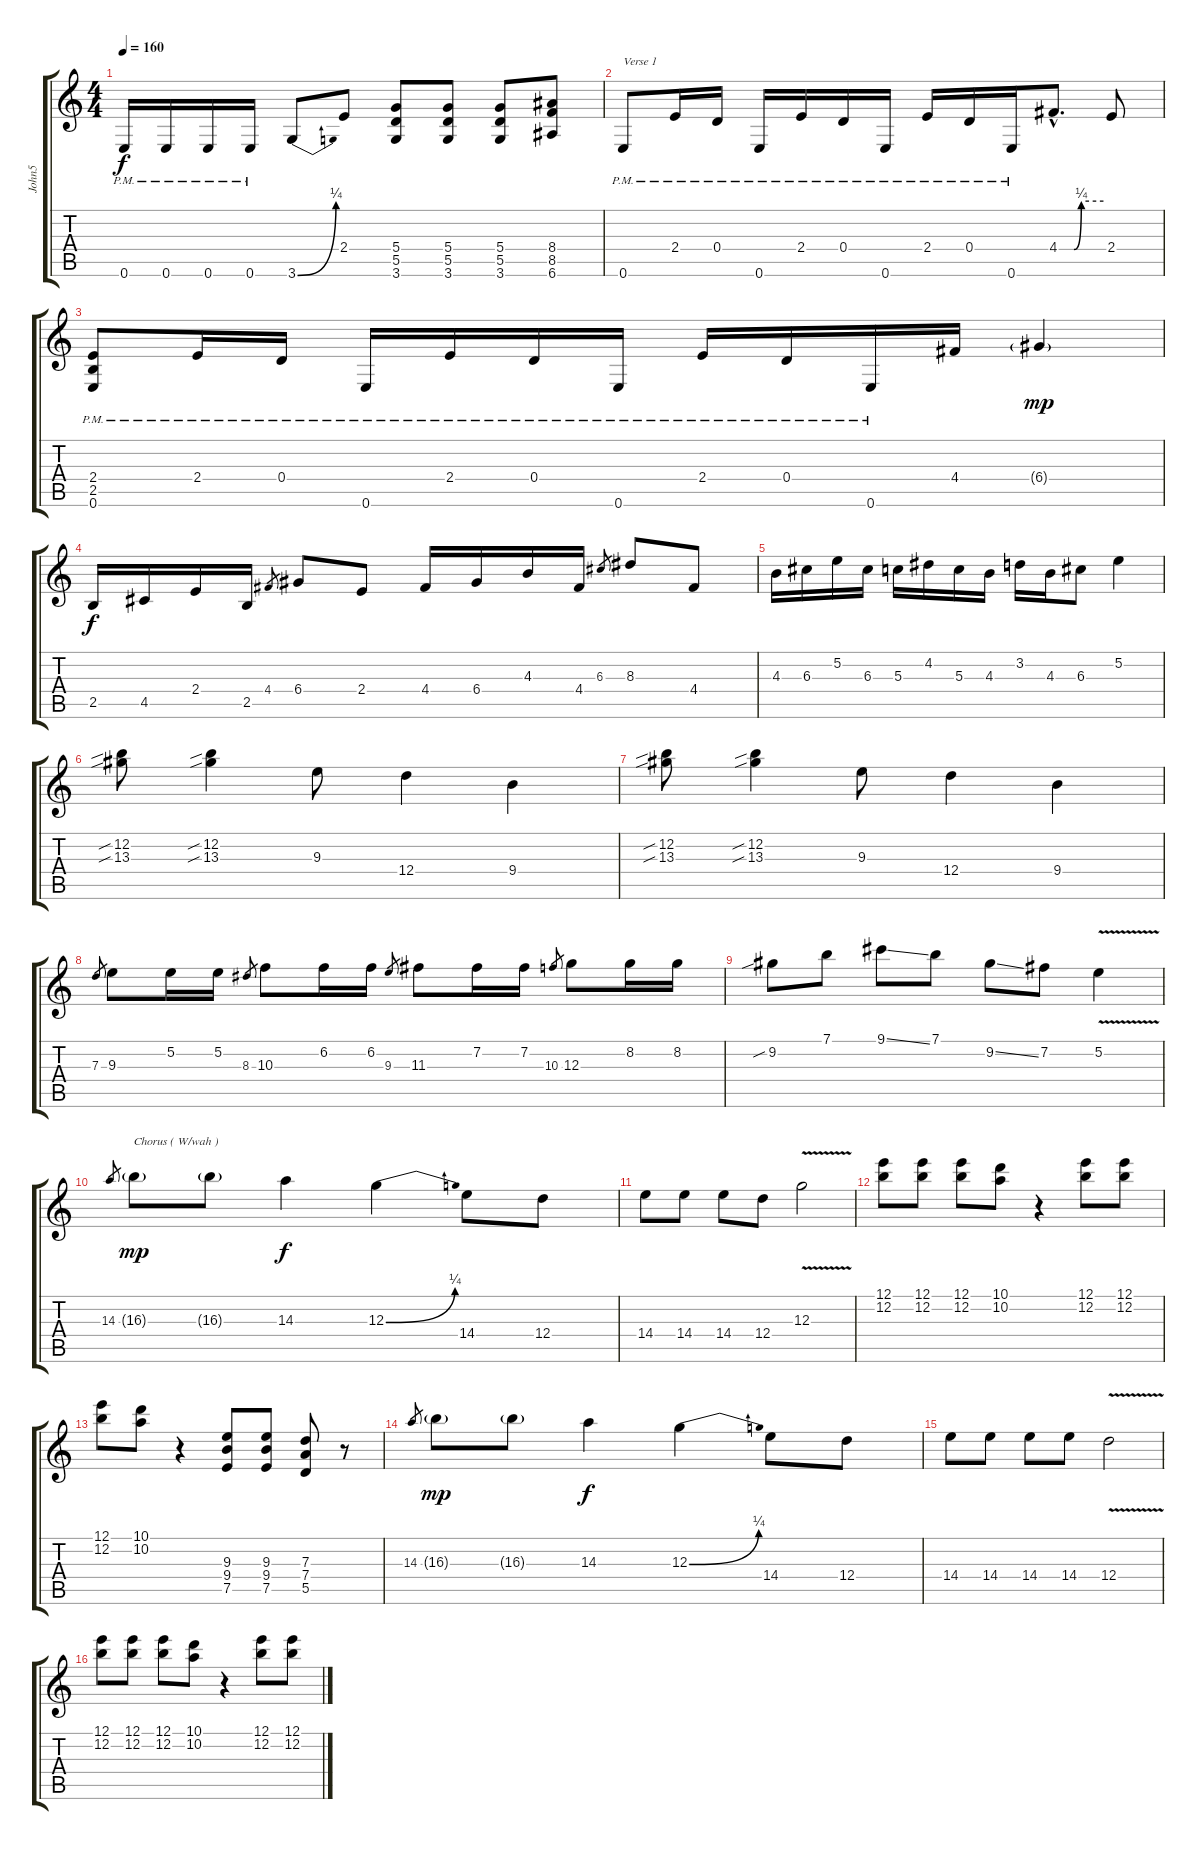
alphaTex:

\track ("John5" "John5") {instrument distortionguitar}
\staff {score tabs}
\tuning (E4 B3 G3 D3 A2 E2) {hide}
\ts (4 4)
\tempo 160
\clef g2
\ks c
0.6{pm}.16{dy f} 0.6{pm}.16 0.6{pm}.16 0.6{pm}.16 3.6{be (bend 0 0 60 1)}.8 2.4.8 (5.4 5.5 3.6).8 (5.4 5.5 3.6).8 (5.4 5.5 3.6).8 (8.4 8.5 6.6).8 |
0.6{pm}.8{txt "Verse 1"} 2.4{pm}.16 0.4{pm}.16 0.6{pm}.16 2.4{pm}.16 0.4{pm}.16 0.6{pm}.16 2.4{pm}.16 0.4{pm}.16 0.6{pm}.16 4.4{be (custom 0 0 20 0 30 1 60 1) hac}.8{d} 2.4.8 |
(2.4 2.5 0.6{pm}).8 2.4{pm}.16 0.4{pm}.16 0.6{pm}.16 2.4{pm}.16 0.4{pm}.16 0.6{pm}.16 2.4{pm}.16 0.4{pm}.16 0.6{pm}.16 4.4.16 6.4{g}.4{dy mp} |
2.5.16{dy f} 4.5.16 2.4.16 2.5.16 4.4.8{gr} 6.4.8 2.4.8 4.4.16 6.4.16 4.3.16 4.4.16 6.3.8{gr} 8.3.8 4.4.8 |
4.3.16 6.3.16 5.2.16 6.3.16 5.3.16 4.2.16 5.3.16 4.3.16 3.2.16 4.3.16 6.3.8 5.2.4 |
(12.2{sib} 13.3{sib}).8 (12.2{sib} 13.3{sib}).4 9.3.8 12.4.4 9.4.4 |
(12.2{sib} 13.3{sib}).8 (12.2{sib} 13.3{sib}).4 9.3.8 12.4.4 9.4.4 |
7.3.8{gr} 9.3.8 5.2.16 5.2.16 8.3.8{gr} 10.3.8 6.2.16 6.2.16 9.3.8{gr} 11.3.8 7.2.16 7.2.16 10.3.8{gr} 12.3.8 8.2.16 8.2.16 |
9.2{sib}.8 7.1.8 9.1{ss}.8 7.1.8 9.2{ss}.8 7.2.8 5.2{v}.4 |
14.3.8{gr} 16.3{g}.8{txt "Chorus ( W/wah )" dy mp} 16.3{g}.8 14.3.4{dy f} 12.3{be (bend 0 0 60 1)}.4 14.4.8 12.4.8 |
14.4.8 14.4.8 14.4.8 12.4.8 12.3{v}.2 |
(12.1 12.2).8 (12.1 12.2).8 (12.1 12.2).8 (10.1 10.2).8 r.4 (12.1 12.2).8 (12.1 12.2).8 |
(12.1 12.2).8 (10.1 10.2).8 r.4 (9.3 9.4 7.5).8 (9.3 9.4 7.5).8 (7.3 7.4 5.5).8 r.8 |
14.3.8{gr} 16.3{g}.8{dy mp} 16.3{g}.8 14.3.4{dy f} 12.3{be (bend 0 0 60 1)}.4 14.4.8 12.4.8 |
14.4.8 14.4.8 14.4.8 14.4.8 12.4{v}.2 |
(12.1 12.2).8 (12.1 12.2).8 (12.1 12.2).8 (10.1 10.2).8 r.4 (12.1 12.2).8 (12.1 12.2).8
